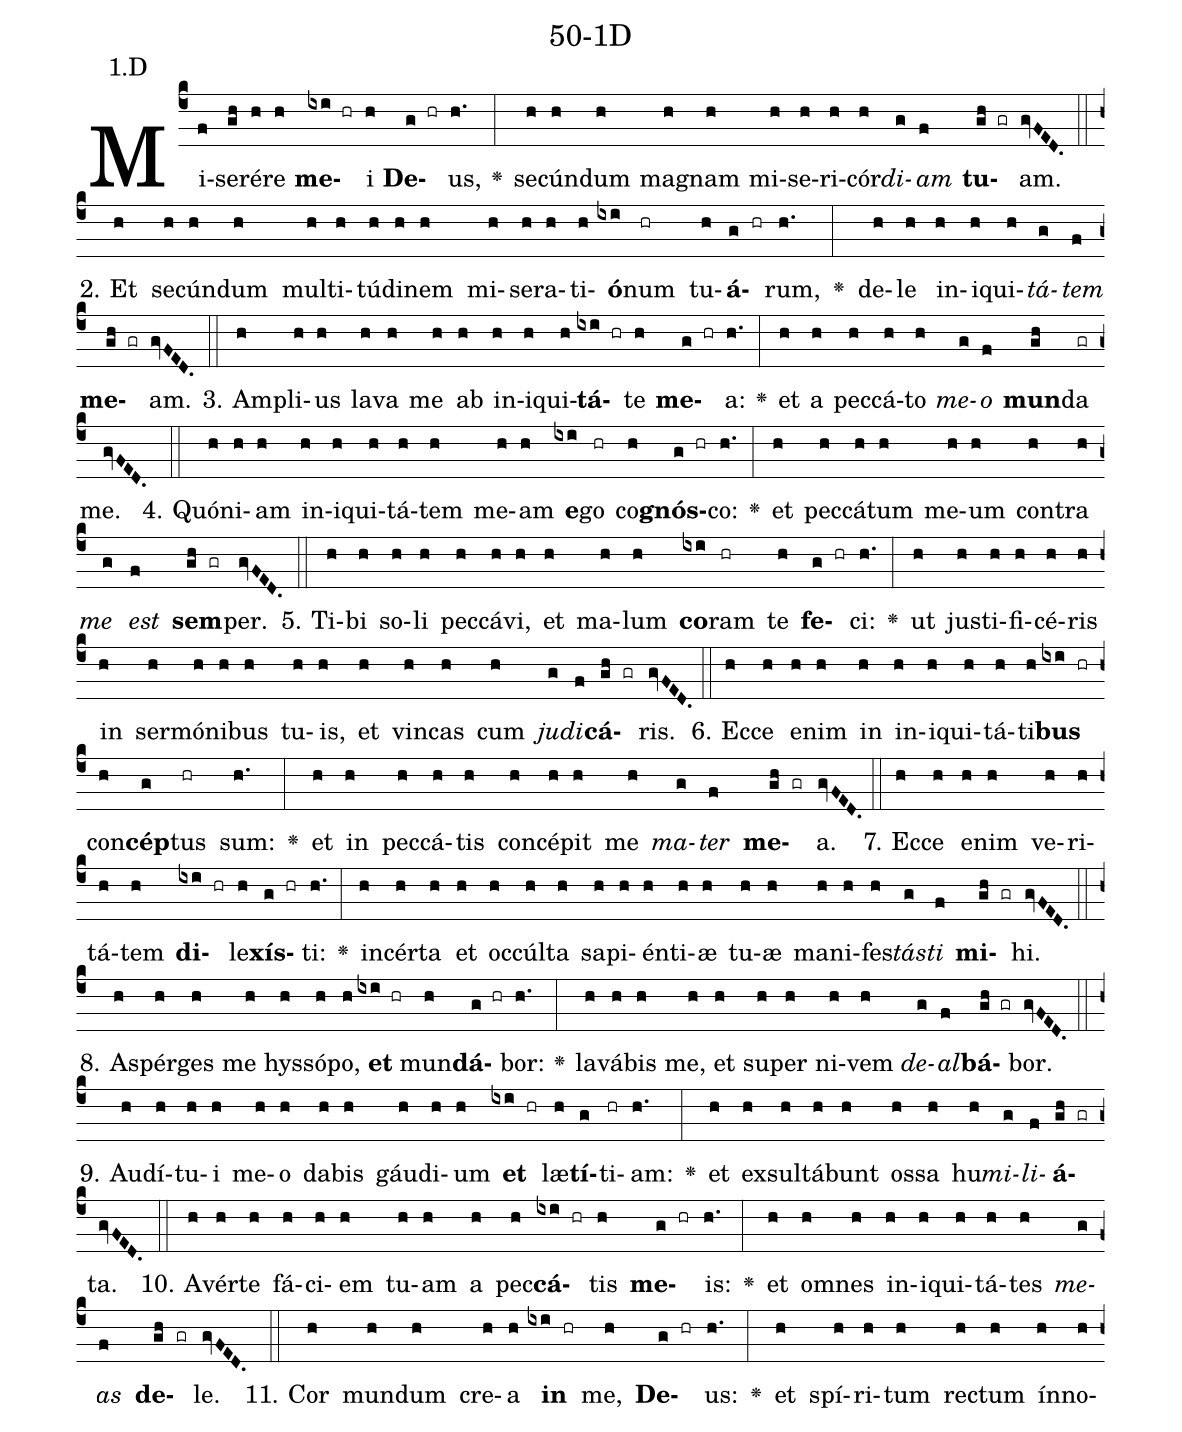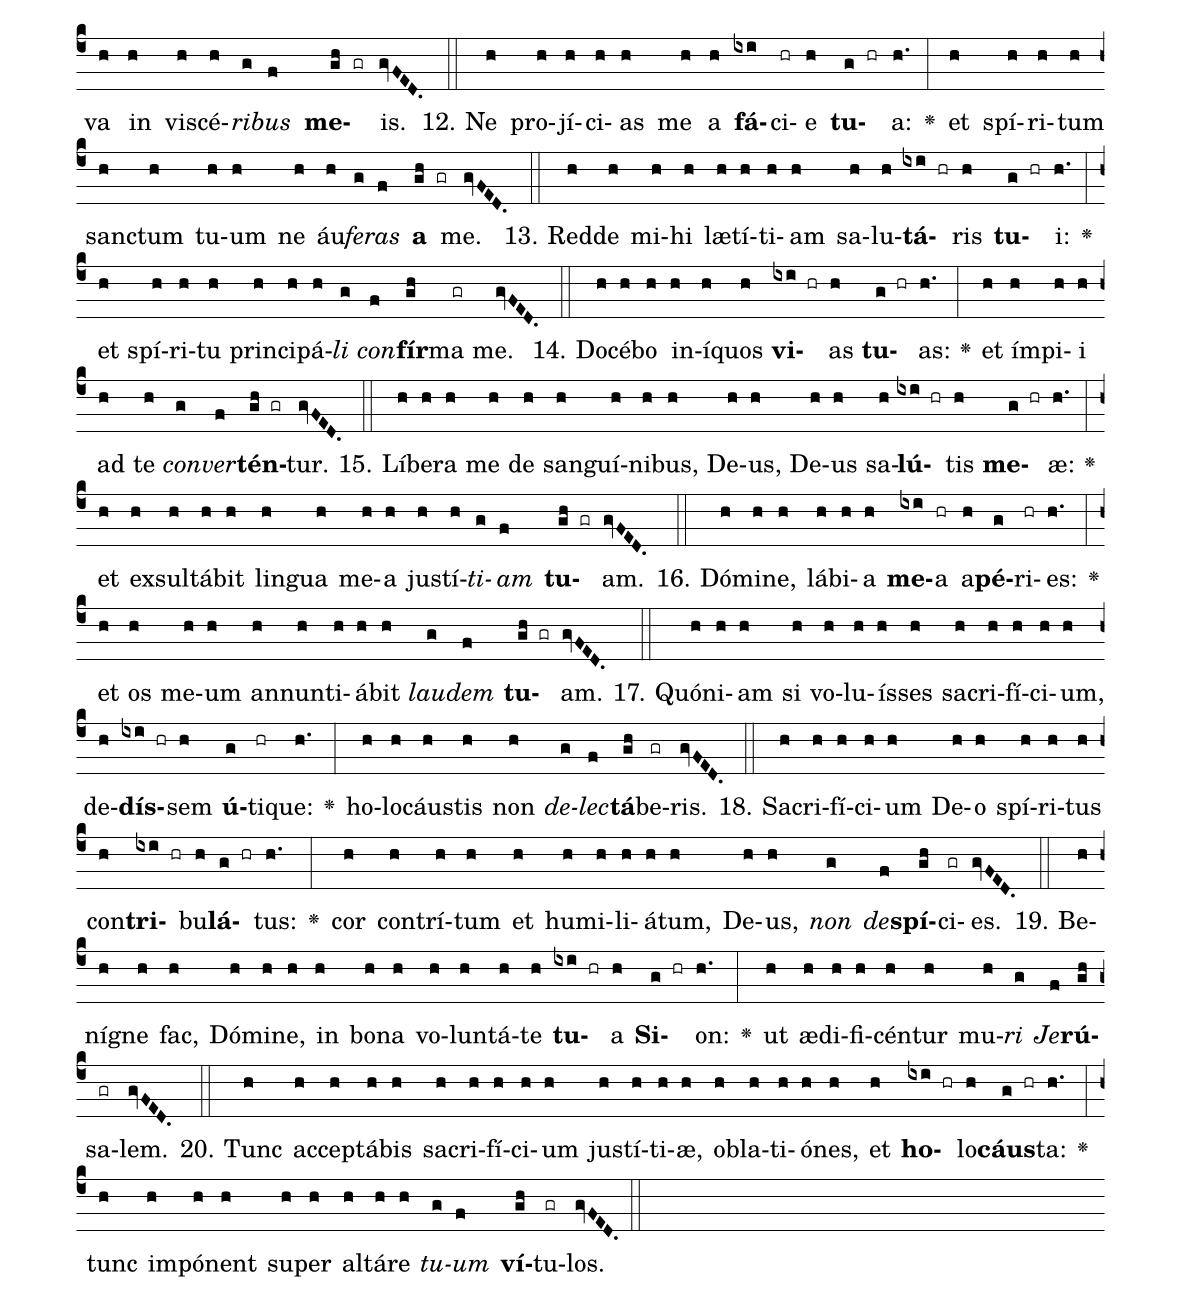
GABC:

name: 50-1D;
annotation: 1.D;
%%
(c4)Mi(f)se(gh)ré(h)re(h) <b>me</b>(ixi hr)i(h) <b>De</b>(g hr)us,(h.) <v>\greheightstar</v>(:) se(h)cún(h)dum(h) ma(h)gnam(h) mi(h)se(h)ri(h)cór(h)<i>di</i>(g)<i>am</i>(f) <b>tu</b>(gh gr)am.(gvFED.) (::)
2. Et(h) se(h)cún(h)dum(h) mul(h)ti(h)tú(h)di(h)nem(h) mi(h)se(h)ra(h)ti(h)<b>ó</b>(ixi)num(hr) tu(h)<b>á</b>(g hr)rum,(h.) <v>\greheightstar</v>(:) de(h)le(h) in(h)i(h)qui(h)<i>tá</i>(g)<i>tem</i>(f) <b>me</b>(gh gr)am.(gvFED.) (::)
3. Am(h)pli(h)us(h) la(h)va(h) me(h) ab(h) in(h)i(h)qui(h)<b>tá</b>(ixi hr)te(h) <b>me</b>(g hr)a:(h.) <v>\greheightstar</v>(:) et(h) a(h) pec(h)cá(h)to(h) <i>me</i>(g)<i>o</i>(f) <b>mun</b>(gh)da(gr) me.(gvFED.) (::)
4. Quón(h)i(h)am(h) in(h)i(h)qui(h)tá(h)tem(h) me(h)am(h) <b>e</b>(ixi)go(hr) co(h)<b>gnós</b>(g hr)co:(h.) <v>\greheightstar</v>(:) et(h) pec(h)cá(h)tum(h) me(h)um(h) con(h)tra(h) <i>me</i>(g) <i>est</i>(f) <b>sem</b>(gh gr)per.(gvFED.) (::)
5. Ti(h)bi(h) so(h)li(h) pec(h)cá(h)vi,(h) et(h) ma(h)lum(h) <b>co</b>(ixi)ram(hr) te(h) <b>fe</b>(g hr)ci:(h.) <v>\greheightstar</v>(:) ut(h) jus(h)ti(h)fi(h)cé(h)ris(h) in(h) ser(h)mó(h)ni(h)bus(h) tu(h)is,(h) et(h) vin(h)cas(h) cum(h) <i>ju</i>(g)<i>di</i>(f)<b>cá</b>(gh gr)ris.(gvFED.) (::)
6. Ec(h)ce(h) e(h)nim(h) in(h) in(h)i(h)qui(h)tá(h)ti(h)<b>bus</b>(ixi hr) con(h)<b>cép</b>(g)tus(hr) sum:(h.) <v>\greheightstar</v>(:) et(h) in(h) pec(h)cá(h)tis(h) con(h)cé(h)pit(h) me(h) <i>ma</i>(g)<i>ter</i>(f) <b>me</b>(gh gr)a.(gvFED.) (::)
7. Ec(h)ce(h) e(h)nim(h) ve(h)ri(h)tá(h)tem(h) <b>di</b>(ixi hr)le(h)<b>xís</b>(g hr)ti:(h.) <v>\greheightstar</v>(:) in(h)cér(h)ta(h) et(h) oc(h)cúl(h)ta(h) sa(h)pi(h)én(h)ti(h)æ(h) tu(h)æ(h) ma(h)ni(h)fes(h)<i>tás</i>(g)<i>ti</i>(f) <b>mi</b>(gh gr)hi.(gvFED.) (::)
8. A(h)spér(h)ges(h) me(h) hys(h)só(h)po,(h) <b>et</b>(ixi hr) mun(h)<b>dá</b>(g hr)bor:(h.) <v>\greheightstar</v>(:) la(h)vá(h)bis(h) me,(h) et(h) su(h)per(h) ni(h)vem(h) <i>de</i>(g)<i>al</i>(f)<b>bá</b>(gh gr)bor.(gvFED.) (::)
9. Au(h)dí(h)tu(h)i(h) me(h)o(h) da(h)bis(h) gáu(h)di(h)um(h) <b>et</b>(ixi hr) læ(h)<b>tí</b>(g)ti(hr)am:(h.) <v>\greheightstar</v>(:) et(h) ex(h)sul(h)tá(h)bunt(h) os(h)sa(h) hu(h)<i>mi</i>(g)<i>li</i>(f)<b>á</b>(gh gr)ta.(gvFED.) (::)
10. A(h)vér(h)te(h) fá(h)ci(h)em(h) tu(h)am(h) a(h) pec(h)<b>cá</b>(ixi hr)tis(h) <b>me</b>(g hr)is:(h.) <v>\greheightstar</v>(:) et(h) om(h)nes(h) in(h)i(h)qui(h)tá(h)tes(h) <i>me</i>(g)<i>as</i>(f) <b>de</b>(gh gr)le.(gvFED.) (::)
11. Cor(h) mun(h)dum(h) cre(h)a(h) <b>in</b>(ixi hr) me,(h) <b>De</b>(g hr)us:(h.) <v>\greheightstar</v>(:) et(h) spí(h)ri(h)tum(h) rec(h)tum(h) ín(h)no(h)va(h) in(h) vi(h)scé(h)<i>ri</i>(g)<i>bus</i>(f) <b>me</b>(gh gr)is.(gvFED.) (::)
12. Ne(h) pro(h)jí(h)ci(h)as(h) me(h) a(h) <b>fá</b>(ixi)ci(hr)e(h) <b>tu</b>(g hr)a:(h.) <v>\greheightstar</v>(:) et(h) spí(h)ri(h)tum(h) sanc(h)tum(h) tu(h)um(h) ne(h) áu(h)<i>fe</i>(g)<i>ras</i>(f) <b>a</b>(gh gr) me.(gvFED.) (::)
13. Red(h)de(h) mi(h)hi(h) læ(h)tí(h)ti(h)am(h) sa(h)lu(h)<b>tá</b>(ixi hr)ris(h) <b>tu</b>(g hr)i:(h.) <v>\greheightstar</v>(:) et(h) spí(h)ri(h)tu(h) prin(h)ci(h)pá(h)<i>li</i>(g) <i>con</i>(f)<b>fír</b>(gh)ma(gr) me.(gvFED.) (::)
14. Do(h)cé(h)bo(h) in(h)í(h)quos(h) <b>vi</b>(ixi hr)as(h) <b>tu</b>(g hr)as:(h.) <v>\greheightstar</v>(:) et(h) ím(h)pi(h)i(h) ad(h) te(h) <i>con</i>(g)<i>ver</i>(f)<b>tén</b>(gh gr)tur.(gvFED.) (::)
15. Lí(h)be(h)ra(h) me(h) de(h) san(h)guí(h)ni(h)bus,(h) De(h)us,(h) De(h)us(h) sa(h)<b>lú</b>(ixi hr)tis(h) <b>me</b>(g hr)æ:(h.) <v>\greheightstar</v>(:) et(h) ex(h)sul(h)tá(h)bit(h) lin(h)gua(h) me(h)a(h) jus(h)tí(h)<i>ti</i>(g)<i>am</i>(f) <b>tu</b>(gh gr)am.(gvFED.) (::)
16. Dó(h)mi(h)ne,(h) lá(h)bi(h)a(h) <b>me</b>(ixi)a(hr) a(h)<b>pé</b>(g)ri(hr)es:(h.) <v>\greheightstar</v>(:) et(h) os(h) me(h)um(h) an(h)nun(h)ti(h)á(h)bit(h) <i>lau</i>(g)<i>dem</i>(f) <b>tu</b>(gh gr)am.(gvFED.) (::)
17. Quón(h)i(h)am(h) si(h) vo(h)lu(h)ís(h)ses(h) sa(h)cri(h)fí(h)ci(h)um,(h) de(h)<b>dís</b>(ixi hr)sem(h) <b>ú</b>(g)ti(hr)que:(h.) <v>\greheightstar</v>(:) ho(h)lo(h)cáus(h)tis(h) non(h) <i>de</i>(g)<i>lec</i>(f)<b>tá</b>(gh)be(gr)ris.(gvFED.) (::)
18. Sa(h)cri(h)fí(h)ci(h)um(h) De(h)o(h) spí(h)ri(h)tus(h) con(h)<b>tri</b>(ixi hr)bu(h)<b>lá</b>(g hr)tus:(h.) <v>\greheightstar</v>(:) cor(h) con(h)trí(h)tum(h) et(h) hu(h)mi(h)li(h)á(h)tum,(h) De(h)us,(h) <i>non</i>(g) <i>de</i>(f)<b>spí</b>(gh)ci(gr)es.(gvFED.) (::)
19. Be(h)ní(h)gne(h) fac,(h) Dó(h)mi(h)ne,(h) in(h) bo(h)na(h) vo(h)lun(h)tá(h)te(h) <b>tu</b>(ixi hr)a(h) <b>Si</b>(g hr)on:(h.) <v>\greheightstar</v>(:) ut(h) æ(h)di(h)fi(h)cén(h)tur(h) mu(h)<i>ri</i>(g) <i>Je</i>(f)<b>rú</b>(gh)sa(gr)lem.(gvFED.) (::)
20. Tunc(h) ac(h)cep(h)tá(h)bis(h) sa(h)cri(h)fí(h)ci(h)um(h) jus(h)tí(h)ti(h)æ,(h) ob(h)la(h)ti(h)ó(h)nes,(h) et(h) <b>ho</b>(ixi hr)lo(h)<b>cáus</b>(g hr)ta:(h.) <v>\greheightstar</v>(:) tunc(h) im(h)pó(h)nent(h) su(h)per(h) al(h)tá(h)re(h) <i>tu</i>(g)<i>um</i>(f) <b>ví</b>(gh)tu(gr)los.(gvFED.) (::)
